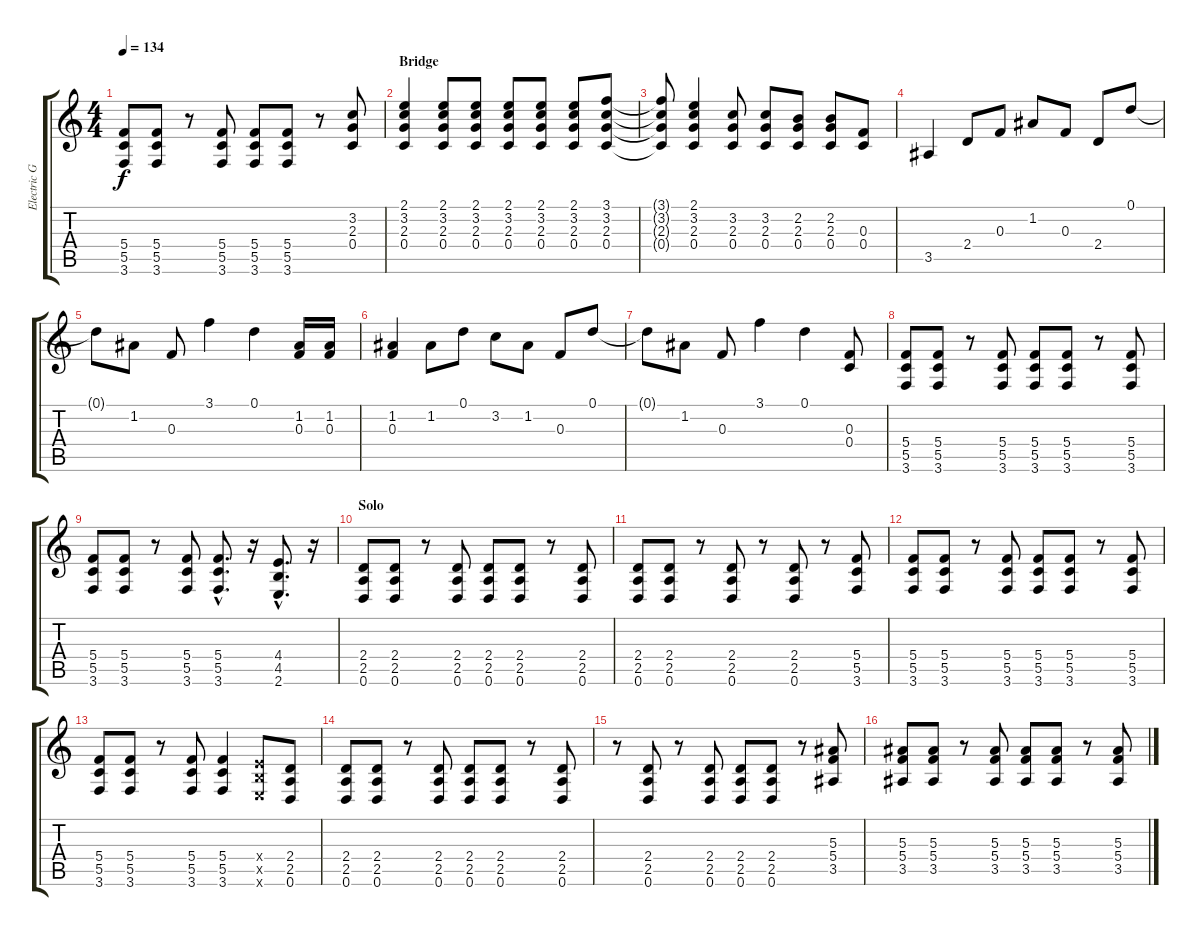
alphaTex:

\track ("Electric Guitar 2 (Kirk)" "Electric G") {instrument distortionguitar}
\staff {score tabs}
\tuning (D4 A3 F3 C3 G2 D2) {hide}
\ts (4 4)
\tempo 134
\clef g2
\ks c
(5.4 5.5 3.6).8{dy f} (5.4 5.5 3.6).8 r.8 (5.4 5.5 3.6).8 (5.4 5.5 3.6).8 (5.4 5.5 3.6).8 r.8 (3.2 2.3 0.4).8 |
\section ("" "Bridge")
(2.1 3.2 2.3 0.4).4 (2.1 3.2 2.3 0.4).8 (2.1 3.2 2.3 0.4).8 (2.1 3.2 2.3 0.4).8 (2.1 3.2 2.3 0.4).8 (2.1 3.2 2.3 0.4).8 (3.1 3.2 2.3 0.4).8 |
(3.1{t} 3.2{t} 2.3{t} 0.4{t}).8 (2.1 3.2 2.3 0.4).4 (3.2 2.3 0.4).8 (3.2 2.3 0.4).8 (2.2 2.3 0.4).8 (2.2 2.3 0.4).8 (0.3 0.4).8 |
3.5.4 2.4.8 0.3.8 1.2.8 0.3.8 2.4.8 0.1.8 |
0.1{t}.8 1.2.8 0.3.8 3.1.4 0.1.4 (1.2 0.3).16 (1.2 0.3).16 |
(1.2 0.3).4 1.2.8 0.1.8 3.2.8 1.2.8 0.3.8 0.1.8 |
0.1{t}.8 1.2.8 0.3.8 3.1.4 0.1.4 (0.3 0.4).8 |
(5.4 5.5 3.6).8 (5.4 5.5 3.6).8 r.8 (5.4 5.5 3.6).8 (5.4 5.5 3.6).8 (5.4 5.5 3.6).8 r.8 (5.4 5.5 3.6).8 |
(5.4 5.5 3.6).8 (5.4 5.5 3.6).8 r.8 (5.4 5.5 3.6).8 (5.4{hac} 5.5{hac} 3.6{hac}).8{d} r.16 (4.4{hac} 4.5{hac} 2.6{hac}).8{d} r.16 |
\section ("" "Solo")
(2.4 2.5 0.6).8 (2.4 2.5 0.6).8 r.8 (2.4 2.5 0.6).8 (2.4 2.5 0.6).8 (2.4 2.5 0.6).8 r.8 (2.4 2.5 0.6).8 |
(2.4 2.5 0.6).8 (2.4 2.5 0.6).8 r.8 (2.4 2.5 0.6).8 r.8 (2.4 2.5 0.6).8 r.8 (5.4 5.5 3.6).8 |
(5.4 5.5 3.6).8 (5.4 5.5 3.6).8 r.8 (5.4 5.5 3.6).8 (5.4 5.5 3.6).8 (5.4 5.5 3.6).8 r.8 (5.4 5.5 3.6).8 |
(5.4 5.5 3.6).8 (5.4 5.5 3.6).8 r.8 (5.4 5.5 3.6).8 (5.4 5.5 3.6).4 (4.4{x} 4.5{x} 2.6{x}).8 (2.4 2.5 0.6).8 |
(2.4 2.5 0.6).8 (2.4 2.5 0.6).8 r.8 (2.4 2.5 0.6).8 (2.4 2.5 0.6).8 (2.4 2.5 0.6).8 r.8 (2.4 2.5 0.6).8 |
r.8 (2.4 2.5 0.6).8 r.8 (2.4 2.5 0.6).8 (2.4 2.5 0.6).8 (2.4 2.5 0.6).8 r.8 (5.3 5.4 3.5).8 |
(5.3 5.4 3.5).8 (5.3 5.4 3.5).8 r.8 (5.3 5.4 3.5).8 (5.3 5.4 3.5).8 (5.3 5.4 3.5).8 r.8 (5.3 5.4 3.5).8
